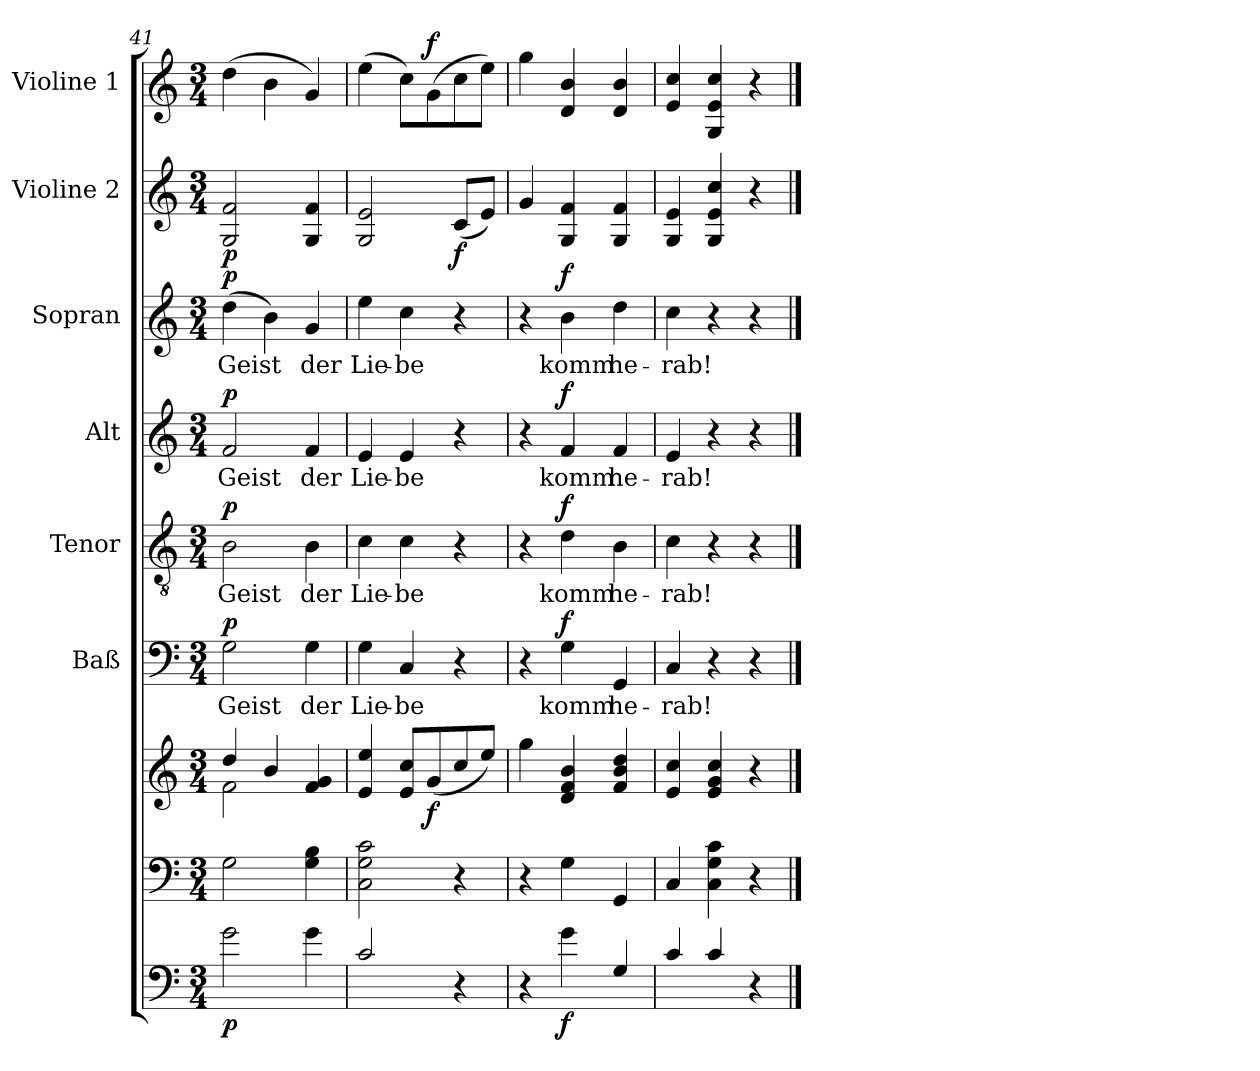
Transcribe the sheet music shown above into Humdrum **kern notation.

**kern	**dynam	**kern	**kern	**dynam	**kern	**text	**dynam	**kern	**text	**dynam	**kern	**text	**dynam	**kern	**text	**dynam	**kern	**dynam	**kern	**dynam
*part8	*part8	*part7	*part7	*part7	*part6	*part6	*part6	*part5	*part5	*part5	*part4	*part4	*part4	*part3	*part3	*part3	*part2	*part2	*part1	*part1
*staff9	*staff9	*staff8	*staff7	*staff7/8	*staff6	*staff6	*staff6	*staff5	*staff5	*staff5	*staff4	*staff4	*staff4	*staff3	*staff3	*staff3	*staff2	*staff2	*staff1	*staff1
*	*	*	*	*	*I"Baß	*	*	*I"Tenor	*	*	*I"Alt	*	*	*I"Sopran	*	*	*I"Violine 2	*	*I"Violine 1	*
*	*	*	*	*	*	*	*	*	*	*	*	*	*	*	*	*	*I'Vln	*	*I'Vln	*
*clefF4	*	*clefF4	*clefG2	*	*clefF4	*	*	*clefGv2	*	*	*clefG2	*	*	*clefG2	*	*	*clefG2	*	*clefG2	*
*ITrd7c12	*	*	*	*	*	*	*	*	*	*	*	*	*	*	*	*	*	*	*	*
*k[]	*	*k[]	*k[]	*	*k[]	*	*	*k[]	*	*	*k[]	*	*	*k[]	*	*	*k[]	*	*k[]	*
*C:	*	*C:	*C:	*	*C:	*	*	*C:	*	*	*C:	*	*	*C:	*	*	*C:	*	*C:	*
*M3/4	*	*M3/4	*M3/4	*	*M3/4	*	*	*M3/4	*	*	*M3/4	*	*	*M3/4	*	*	*M3/4	*	*M3/4	*
=41	=41	=41	=41	=41	=41	=41	=41	=41	=41	=41	=41	=41	=41	=41	=41	=41	=41	=41	=41	=41
*	*	*	*^	*	*	*	*	*	*	*	*	*	*	*	*	*	*	*	*	*
!	!LO:DY:b	!	!	!	!	!	!LO:LY:b	!LO:DY:a	!	!LO:LY:b	!LO:DY:a	!	!LO:LY:b	!LO:DY:a	!	!LO:LY:b	!LO:DY:a	!	!LO:DY:b	!	!
2G\	p	2G\	4dd/	2f\	.	2G\	Geist	p	2B\	Geist	p	2f/	Geist	p	(>4dd\	Geist	p	2G/ 2f/	p	(>4dd\	.
.	.	.	4b/	.	.	.	.	.	.	.	.	.	.	.	4b\)	.	.	.	.	4b\	.
!	!	!	!	!	!	!	!LO:LY:b	!	!	!LO:LY:b	!	!	!LO:LY:b	!	!	!LO:LY:b	!	!	!	!	!
4G\	.	4G\ 4B\	4f/ 4g/	4ryy	.	4G\	der	.	4B\	der	.	4f/	der	.	4g/	der	.	4G/ 4f/	.	4g/)	.
=42	=42	=42	=42	=42	=42	=42	=42	=42	=42	=42	=42	=42	=42	=42	=42	=42	=42	=42	=42	=42	=42
!	!	!	!	!	!	!	!LO:LY:b	!	!	!LO:LY:b	!	!	!LO:LY:b	!	!	!LO:LY:b	!	!	!	!	!
*	*	*	*v	*v	*	*	*	*	*	*	*	*	*	*	*	*	*	*	*	*	*
2C/	.	2C\ 2G\ 2c\	4e/ 4ee/	.	4G\	Lie-	.	4c\	Lie-	.	4e/	Lie-	.	4ee\	Lie-	.	2G/ 2e/	.	(>4ee\	.
!	!	!	!	!	!	!LO:LY:b	!	!	!LO:LY:b	!	!	!LO:LY:b	!	!	!LO:LY:b	!	!	!	!	!
.	.	.	8e/ 8cc/L	.	4C/	-be	.	4c\	-be	.	4e/	-be	.	4cc\	-be	.	.	.	8cc\L)	.
!	!	!	!	!LO:DY:b	!	!	!	!	!	!	!	!	!	!	!	!	!	!	!	!LO:DY:a
.	.	.	(<8g/	f	.	.	.	.	.	.	.	.	.	.	.	.	.	.	(>8g\	f
!	!	!	!	!	!	!	!	!	!	!	!	!	!	!	!	!	!	!LO:DY:b	!	!
4r	.	4r	8cc/	.	4r	.	.	4r	.	.	4r	.	.	4r	.	.	(<8c/L	f	8cc\	.
.	.	.	8ee/J)	.	.	.	.	.	.	.	.	.	.	.	.	.	8e/J)	.	8ee\J)	.
=43	=43	=43	=43	=43	=43	=43	=43	=43	=43	=43	=43	=43	=43	=43	=43	=43	=43	=43	=43	=43
4r	.	4r	4gg\	.	4r	.	.	4r	.	.	4r	.	.	4r	.	.	4g/	.	4gg\	.
!	!LO:DY:b	!	!	!	!	!LO:LY:b	!LO:DY:a	!	!LO:LY:b	!LO:DY:a	!	!LO:LY:b	!LO:DY:a	!	!LO:LY:b	!LO:DY:a	!	!	!	!
4G\	f	4G\	4d/ 4f/ 4b/	.	4G\	komm	f	4d\	komm	f	4f/	komm	f	4b\	komm	f	4G/ 4f/	.	4d/ 4b/	.
!	!	!	!	!	!	!LO:LY:b	!	!	!LO:LY:b	!	!	!LO:LY:b	!	!	!LO:LY:b	!	!	!	!	!
4GG/	.	4GG/	4f/ 4b/ 4dd/	.	4GG/	he-	.	4B\	he-	.	4f/	he-	.	4dd\	he-	.	4G/ 4f/	.	4d/ 4b/	.
=44	=44	=44	=44	=44	=44	=44	=44	=44	=44	=44	=44	=44	=44	=44	=44	=44	=44	=44	=44	=44
!	!	!	!	!	!	!LO:LY:b	!	!	!LO:LY:b	!	!	!LO:LY:b	!	!	!LO:LY:b	!	!	!	!	!
4C/	.	4C/	4e/ 4cc/	.	4C/	-rab!	.	4c\	-rab!	.	4e/	-rab!	.	4cc\	-rab!	.	4G/ 4e/	.	4e/ 4cc/	.
4C/	.	4C\ 4G\ 4c\	4e/ 4g/ 4cc/	.	4r	.	.	4r	.	.	4r	.	.	4r	.	.	4G/ 4e/ 4cc/	.	4G/ 4e/ 4cc/	.
4r	.	4r	4r	.	4r	.	.	4r	.	.	4r	.	.	4r	.	.	4r	.	4r	.
==	==	==	==	==	==	==	==	==	==	==	==	==	==	==	==	==	==	==	==	==
*-	*-	*-	*-	*-	*-	*-	*-	*-	*-	*-	*-	*-	*-	*-	*-	*-	*-	*-	*-	*-
